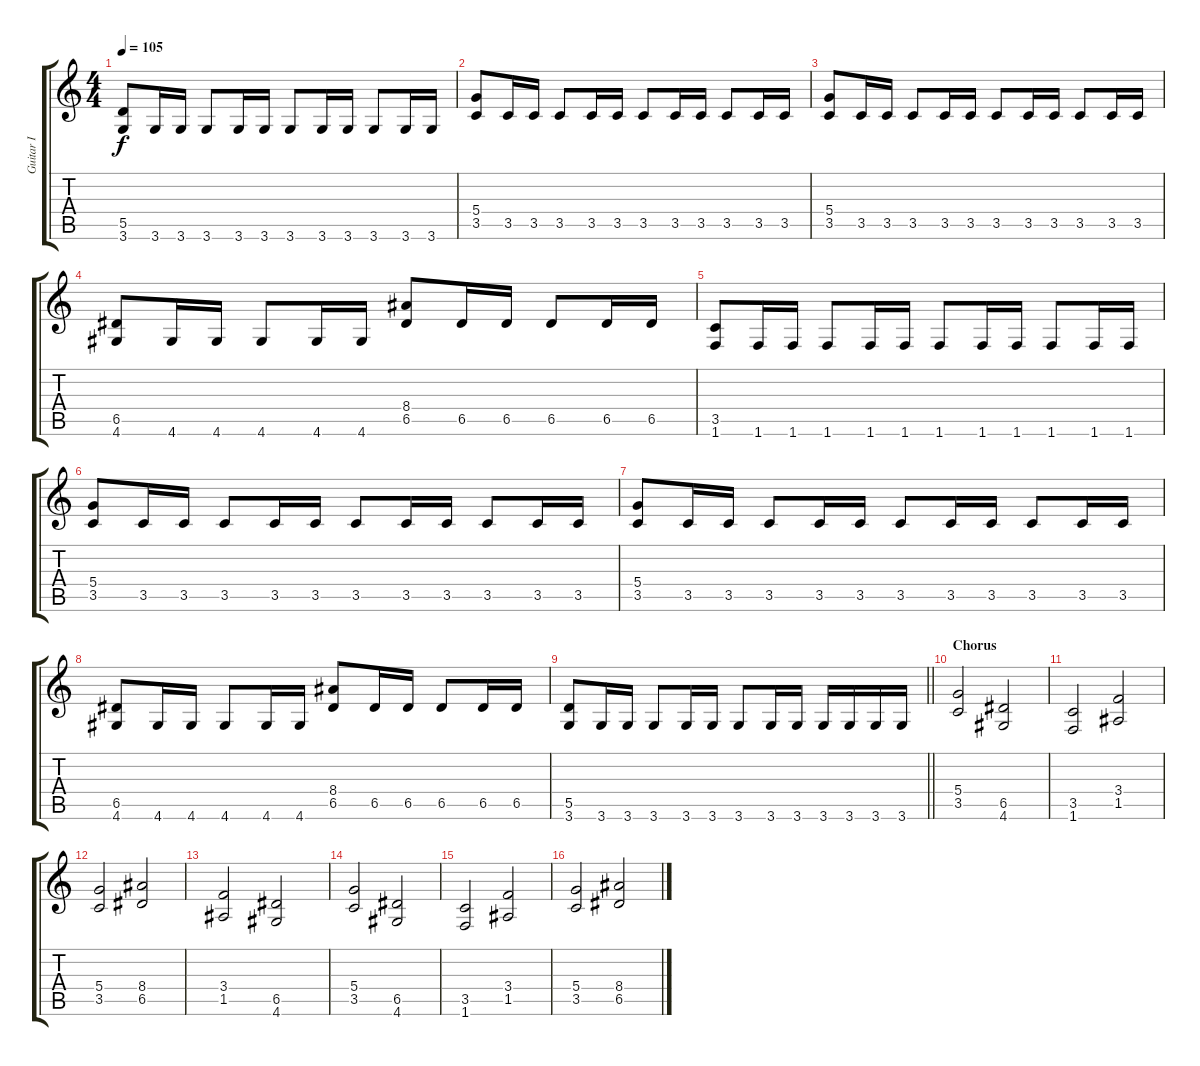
\track ("Guitar I" "Guitar I") {instrument acousticguitarsteel}
\staff {score tabs}
\tuning (E4 B3 G3 D3 A2 E2) {hide}
\ts (4 4)
\tempo 105
\clef g2
\ks c
(5.5 3.6).8{dy f} 3.6.16 3.6.16 3.6.8 3.6.16 3.6.16 3.6.8 3.6.16 3.6.16 3.6.8 3.6.16 3.6.16 |
(5.4 3.5).8 3.5.16 3.5.16 3.5.8 3.5.16 3.5.16 3.5.8 3.5.16 3.5.16 3.5.8 3.5.16 3.5.16 |
(5.4 3.5).8 3.5.16 3.5.16 3.5.8 3.5.16 3.5.16 3.5.8 3.5.16 3.5.16 3.5.8 3.5.16 3.5.16 |
(6.5 4.6).8 4.6.16 4.6.16 4.6.8 4.6.16 4.6.16 (8.4 6.5).8 6.5.16 6.5.16 6.5.8 6.5.16 6.5.16 |
(3.5 1.6).8 1.6.16 1.6.16 1.6.8 1.6.16 1.6.16 1.6.8 1.6.16 1.6.16 1.6.8 1.6.16 1.6.16 |
(5.4 3.5).8 3.5.16 3.5.16 3.5.8 3.5.16 3.5.16 3.5.8 3.5.16 3.5.16 3.5.8 3.5.16 3.5.16 |
(5.4 3.5).8 3.5.16 3.5.16 3.5.8 3.5.16 3.5.16 3.5.8 3.5.16 3.5.16 3.5.8 3.5.16 3.5.16 |
(6.5 4.6).8 4.6.16 4.6.16 4.6.8 4.6.16 4.6.16 (8.4 6.5).8 6.5.16 6.5.16 6.5.8 6.5.16 6.5.16 |
\barLineRight lightlight
(5.5 3.6).8 3.6.16 3.6.16 3.6.8 3.6.16 3.6.16 3.6.8 3.6.16 3.6.16 3.6.16 3.6.16 3.6.16 3.6.16 |
\section ("" "Chorus")
(5.4 3.5).2 (6.5 4.6).2 |
(3.5 1.6).2 (3.4 1.5).2 |
(5.4 3.5).2 (8.4 6.5).2 |
(3.4 1.5).2 (6.5 4.6).2 |
(5.4 3.5).2 (6.5 4.6).2 |
(3.5 1.6).2 (3.4 1.5).2 |
(5.4 3.5).2 (8.4 6.5).2
